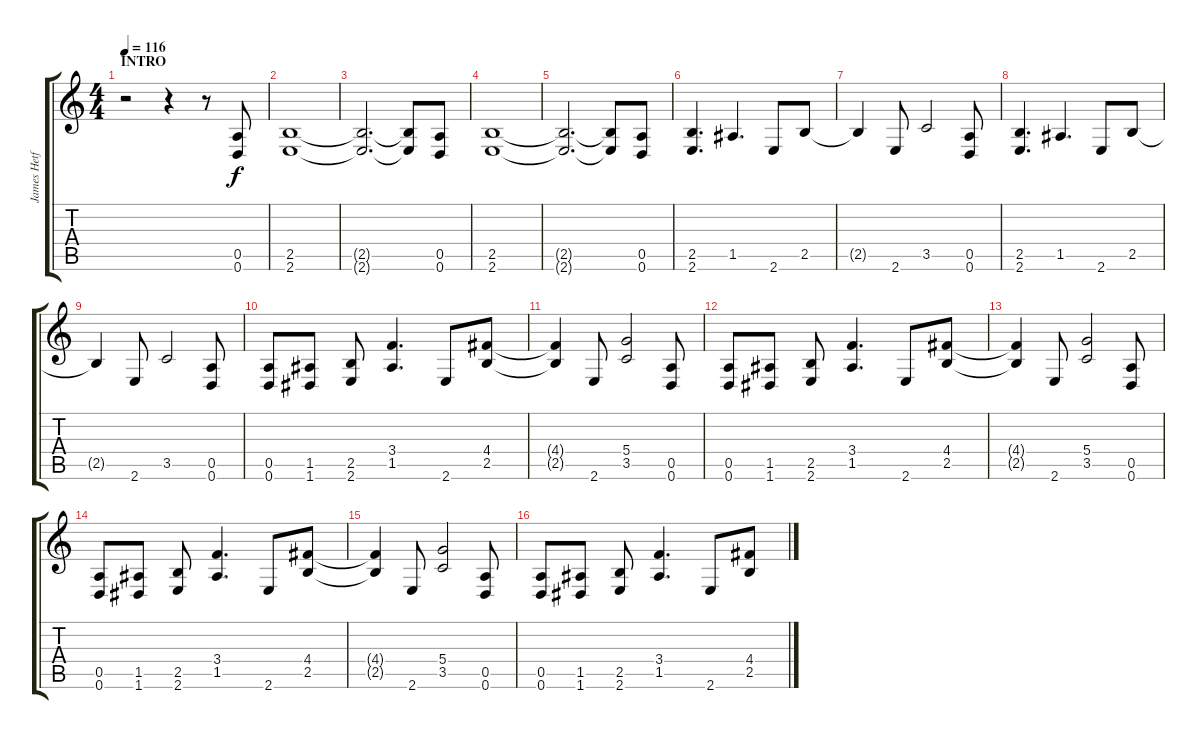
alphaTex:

\track ("James Hetfeild (Rhythm)" "James Hetf") {instrument overdrivenguitar}
\staff {score tabs}
\tuning (E4 B3 G3 D3 A2 D2) {hide}
\ts (4 4)
\section ("" "INTRO")
\tempo 116
\clef g2
\ks c
r.2{dy f instrument overdrivenguitar} r.4 r.8{volume 10 instrument acousticguitarsteel} (0.5 0.6).8 |
(2.5 2.6).1 |
(2.5{t} 2.6{t}).2{d} (2.5{t} 2.6{t}).8 (0.5 0.6).8 |
(2.5 2.6).1 |
(2.5{t} 2.6{t}).2{d} (2.5{t} 2.6{t}).8 (0.5 0.6).8 |
(2.5 2.6).4{d} 1.5.4{d} 2.6.8 2.5.8 |
2.5{t}.4 2.6.8 3.5.2 (0.5 0.6).8 |
(2.5 2.6).4{d} 1.5.4{d} 2.6.8 2.5.8 |
2.5{t}.4 2.6.8 3.5.2 (0.5 0.6).8{volume 13 instrument overdrivenguitar} |
(0.5 0.6).8 (1.5 1.6).8 (2.5 2.6).8 (3.4 1.5).4{d} 2.6.8 (4.4 2.5).8 |
(4.4{t} 2.5{t}).4 2.6.8 (5.4 3.5).2 (0.5 0.6).8 |
(0.5 0.6).8 (1.5 1.6).8 (2.5 2.6).8 (3.4 1.5).4{d} 2.6.8 (4.4 2.5).8 |
(4.4{t} 2.5{t}).4 2.6.8 (5.4 3.5).2 (0.5 0.6).8 |
(0.5 0.6).8 (1.5 1.6).8 (2.5 2.6).8 (3.4 1.5).4{d} 2.6.8 (4.4 2.5).8 |
(4.4{t} 2.5{t}).4 2.6.8 (5.4 3.5).2 (0.5 0.6).8 |
(0.5 0.6).8 (1.5 1.6).8 (2.5 2.6).8 (3.4 1.5).4{d} 2.6.8 (4.4 2.5).8
